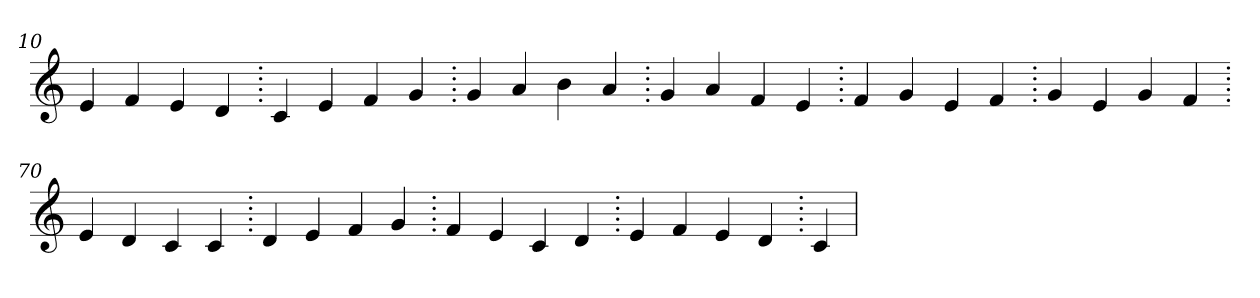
**kern
*part1
*staff1
*clefG2
=10.
4e
4f
4e
4d
=20.
4c
4e
4f
4g
=30.
4g
4a
4b
4a
=40.
4g
4a
4f
4e
=50.
4f
4g
4e
4f
=60.
4g
4e
4g
4f
=70.
4e
4d
4c
4c
=80.
4d
4e
4f
4g
=90.
4f
4e
4c
4d
=100.
4e
4f
4e
4d
=110.
4c
=
*-
